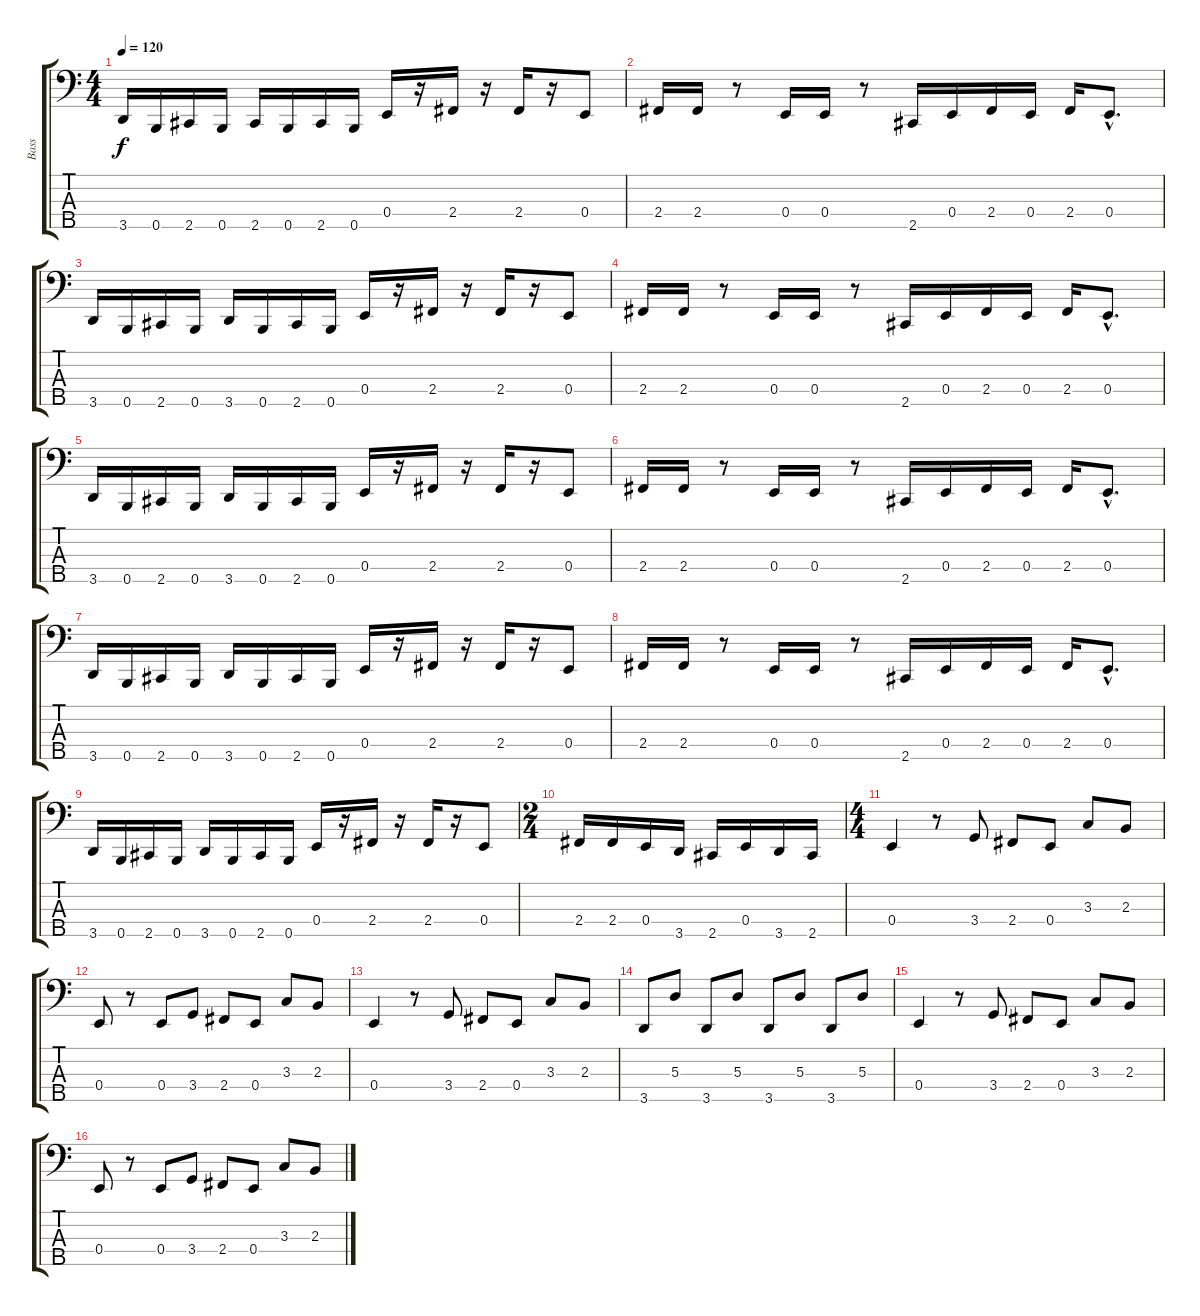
\track ("Bass" "Bass") {instrument electricbasspick}
\staff {score tabs}
\tuning (G2 D2 A1 E1 B0) {hide}
\ts (4 4)
\tempo 120
\clef f4
\ks c
3.5.16{dy f} 0.5.16 2.5.16 0.5.16 2.5.16 0.5.16 2.5.16 0.5.16 0.4.16 r.16 2.4.16 r.16 2.4.16 r.16 0.4.8 |
2.4.16{volume 12} 2.4.16 r.8 0.4.16 0.4.16 r.8 2.5.16 0.4.16 2.4.16 0.4.16 2.4.16 0.4{hac}.8{d} |
3.5.16 0.5.16 2.5.16 0.5.16 3.5.16 0.5.16 2.5.16 0.5.16 0.4.16 r.16 2.4.16 r.16 2.4.16 r.16 0.4.8 |
2.4.16 2.4.16 r.8 0.4.16 0.4.16 r.8 2.5.16 0.4.16 2.4.16 0.4.16 2.4.16 0.4{hac}.8{d} |
3.5.16 0.5.16 2.5.16 0.5.16 3.5.16 0.5.16 2.5.16 0.5.16 0.4.16 r.16 2.4.16 r.16 2.4.16 r.16 0.4.8 |
2.4.16 2.4.16 r.8 0.4.16 0.4.16 r.8 2.5.16 0.4.16 2.4.16 0.4.16 2.4.16 0.4{hac}.8{d} |
3.5.16 0.5.16 2.5.16 0.5.16 3.5.16 0.5.16 2.5.16 0.5.16 0.4.16 r.16 2.4.16 r.16 2.4.16 r.16 0.4.8 |
2.4.16 2.4.16 r.8 0.4.16 0.4.16 r.8 2.5.16 0.4.16 2.4.16 0.4.16 2.4.16 0.4{hac}.8{d} |
3.5.16 0.5.16 2.5.16 0.5.16 3.5.16 0.5.16 2.5.16 0.5.16 0.4.16 r.16 2.4.16 r.16 2.4.16 r.16 0.4.8 |
\ts (2 4)
2.4.16 2.4.16 0.4.16 3.5.16 2.5.16 0.4.16 3.5.16 2.5.16 |
\ts (4 4)
0.4.4 r.8 3.4.8 2.4.8 0.4.8 3.3.8 2.3.8 |
0.4.8 r.8 0.4.8 3.4.8 2.4.8 0.4.8 3.3.8 2.3.8 |
0.4.4 r.8 3.4.8 2.4.8 0.4.8 3.3.8 2.3.8 |
3.5.8 5.3.8 3.5.8 5.3.8 3.5.8 5.3.8 3.5.8 5.3.8 |
0.4.4 r.8 3.4.8 2.4.8 0.4.8 3.3.8 2.3.8 |
0.4.8 r.8 0.4.8 3.4.8 2.4.8 0.4.8 3.3.8 2.3.8
